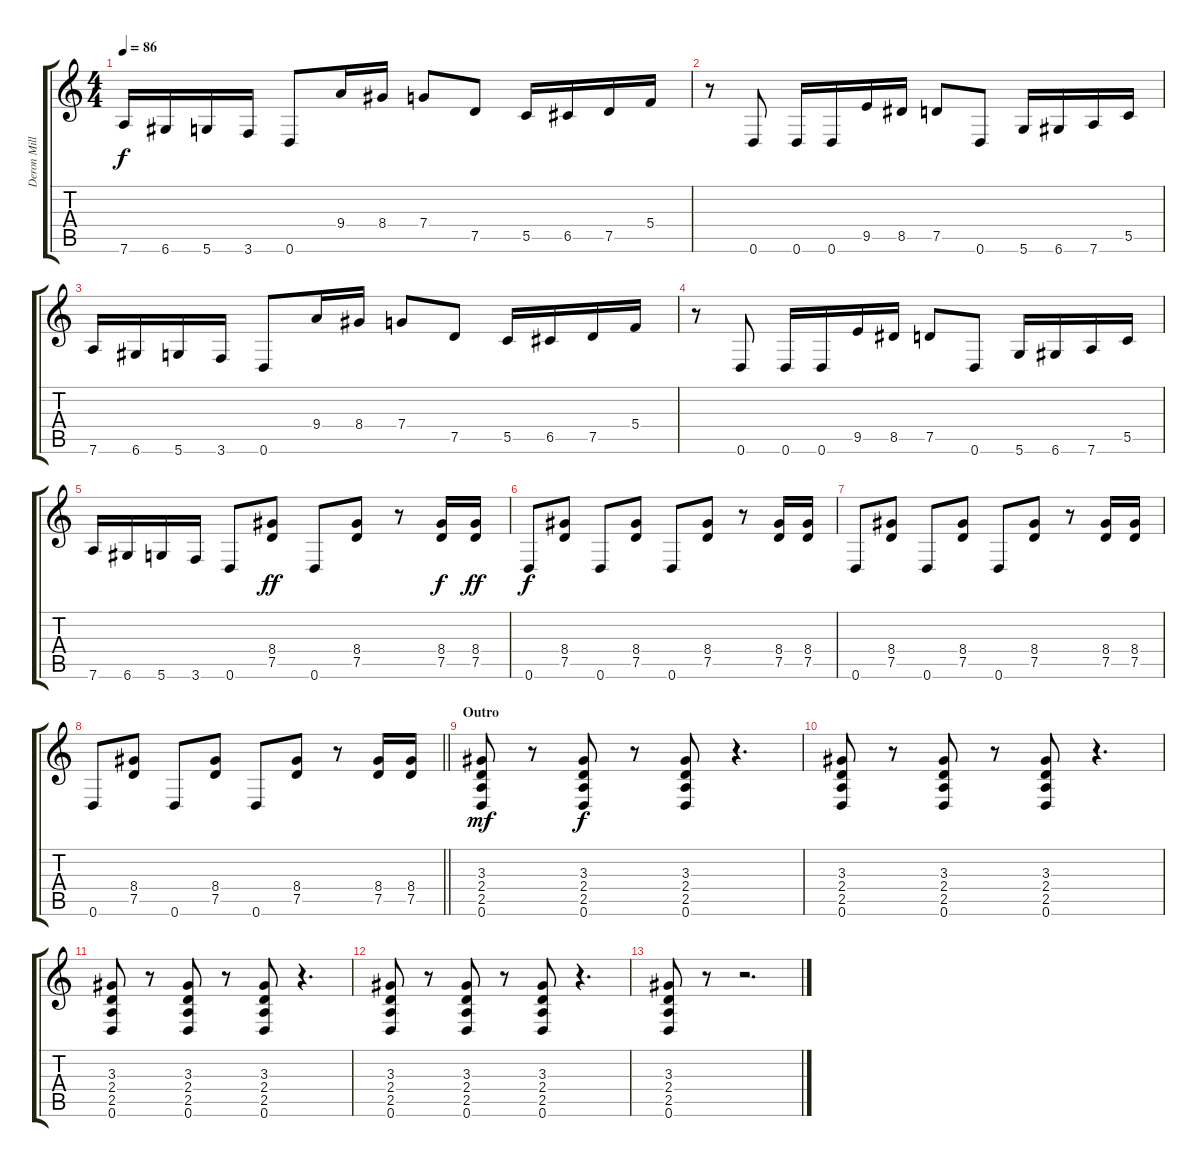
\track ("Deron Miller (Guitar)" "Deron Mill") {instrument distortionguitar}
\staff {score tabs}
\tuning (D4 A3 F3 C3 G2 D2) {hide}
\ts (4 4)
\tempo 86
\clef g2
\ks c
7.6.16{dy f} 6.6.16 5.6.16 3.6.16 0.6.8 9.4.16 8.4.16 7.4.8 7.5.8 5.5.16 6.5.16 7.5.16 5.4.16 |
r.8 0.6.8 0.6.16 0.6.16 9.5.16 8.5.16 7.5.8 0.6.8 5.6.16 6.6.16 7.6.16 5.5.16 |
7.6.16 6.6.16 5.6.16 3.6.16 0.6.8 9.4.16 8.4.16 7.4.8 7.5.8 5.5.16 6.5.16 7.5.16 5.4.16 |
r.8 0.6.8 0.6.16 0.6.16 9.5.16 8.5.16 7.5.8 0.6.8 5.6.16 6.6.16 7.6.16 5.5.16 |
7.6.16 6.6.16 5.6.16 3.6.16 0.6.8 (8.4 7.5).8{dy ff} 0.6.8 (8.4 7.5).8 r.8 (8.4 7.5).16{dy f} (8.4 7.5).16{dy ff} |
0.6.8{dy f} (8.4 7.5).8 0.6.8 (8.4 7.5).8 0.6.8 (8.4 7.5).8 r.8 (8.4 7.5).16 (8.4 7.5).16 |
0.6.8 (8.4 7.5).8 0.6.8 (8.4 7.5).8 0.6.8 (8.4 7.5).8 r.8 (8.4 7.5).16 (8.4 7.5).16 |
\barLineRight lightlight
0.6.8 (8.4 7.5).8 0.6.8 (8.4 7.5).8 0.6.8 (8.4 7.5).8 r.8 (8.4 7.5).16 (8.4 7.5).16 |
\section ("" "Outro")
(3.3 2.4 2.5 0.6).8{dy mf} r.8 (3.3 2.4 2.5 0.6).8{dy f} r.8 (3.3 2.4 2.5 0.6).8 r.4{d} |
(3.3 2.4 2.5 0.6).8 r.8 (3.3 2.4 2.5 0.6).8 r.8 (3.3 2.4 2.5 0.6).8 r.4{d} |
(3.3 2.4 2.5 0.6).8 r.8 (3.3 2.4 2.5 0.6).8 r.8 (3.3 2.4 2.5 0.6).8 r.4{d} |
(3.3 2.4 2.5 0.6).8 r.8 (3.3 2.4 2.5 0.6).8 r.8 (3.3 2.4 2.5 0.6).8 r.4{d} |
(3.3 2.4 2.5 0.6).8 r.8 r.2{d}
